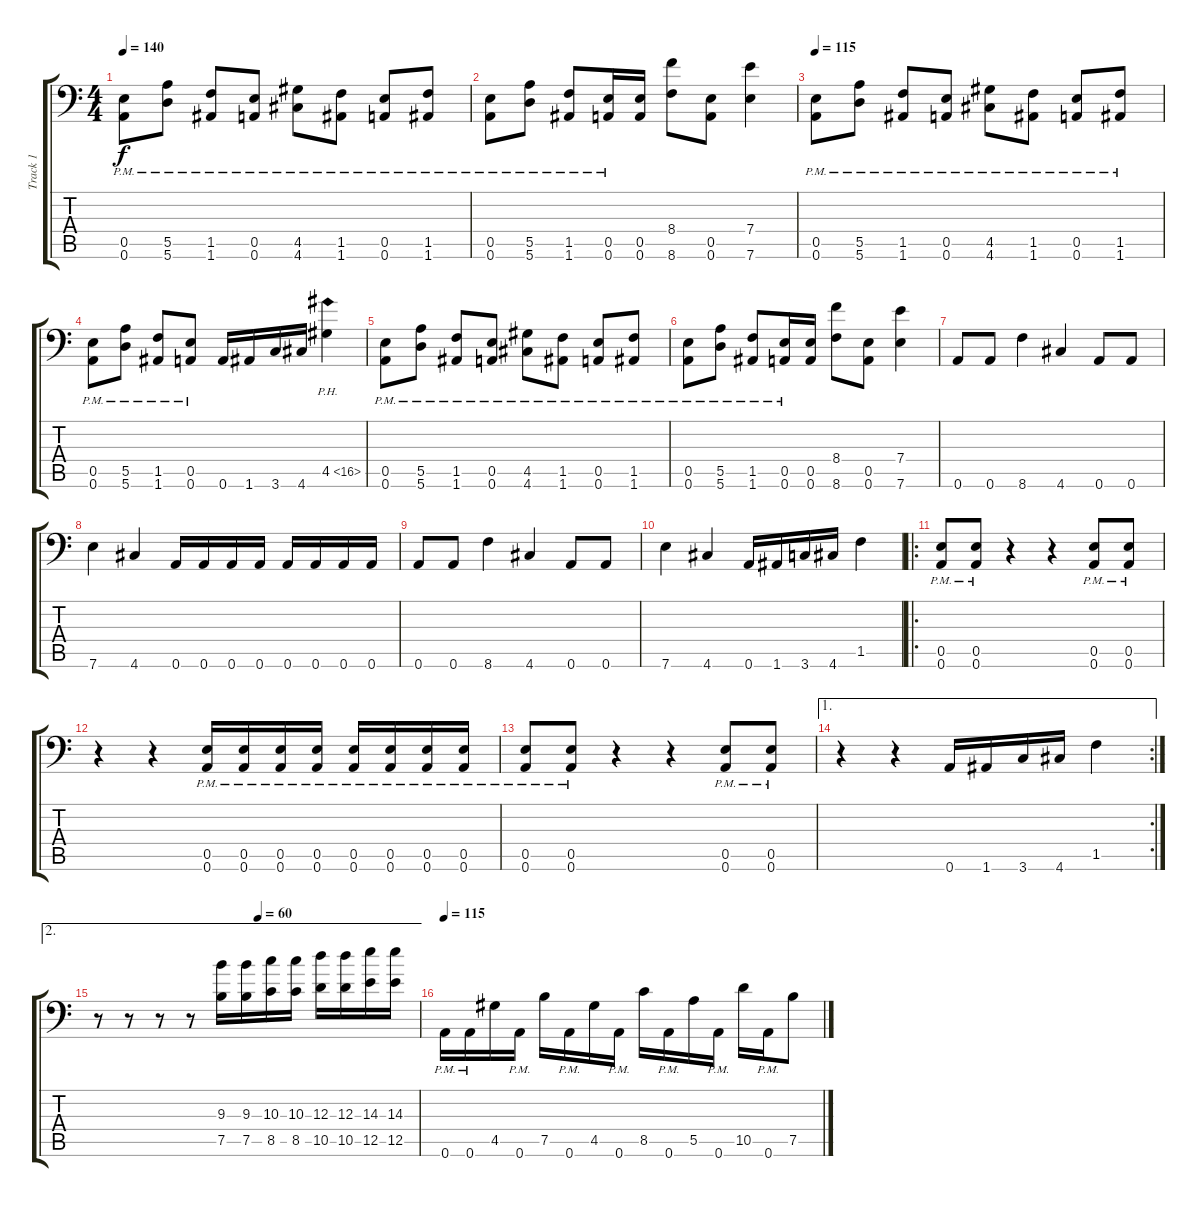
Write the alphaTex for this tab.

\track ("Track 1" "Track 1") {instrument overdrivenguitar}
\staff {score tabs}
\tuning (B3 Gb3 D3 A2 E2 A1) {hide}
\ts (4 4)
\tempo 140
\clef f4
\ks c
(0.5{pm} 0.6).8{dy f} (5.5{pm} 5.6).8 (1.5{pm} 1.6).8 (0.5{pm} 0.6).8 (4.5{pm} 4.6).8 (1.5{pm} 1.6).8 (0.5{pm} 0.6).8 (1.5{pm} 1.6).8 |
(0.5{pm} 0.6).8 (5.5{pm} 5.6).8 (1.5{pm} 1.6).8 (0.5{pm} 0.6).16 (0.5 0.6).16 (8.4 8.6).8 (0.5 0.6).8 (7.4 7.6).4 |
\tempo 150
\tempo 115
(0.5{pm} 0.6).8 (5.5{pm} 5.6).8 (1.5{pm} 1.6).8 (0.5{pm} 0.6).8 (4.5{pm} 4.6).8 (1.5{pm} 1.6).8 (0.5{pm} 0.6).8 (1.5{pm} 1.6).8 |
(0.5{pm} 0.6).8 (5.5{pm} 5.6).8 (1.5{pm} 1.6).8 (0.5{pm} 0.6).8 0.6.16 1.6.16 3.6.16 4.6.16 4.5{ph 12}.4 |
(0.5{pm} 0.6).8 (5.5{pm} 5.6).8 (1.5{pm} 1.6).8 (0.5{pm} 0.6).8 (4.5{pm} 4.6).8 (1.5{pm} 1.6).8 (0.5{pm} 0.6).8 (1.5{pm} 1.6).8 |
(0.5{pm} 0.6).8 (5.5{pm} 5.6).8 (1.5{pm} 1.6).8 (0.5{pm} 0.6).16 (0.5 0.6).16 (8.4 8.6).8 (0.5 0.6).8 (7.4 7.6).4 |
0.6.8 0.6.8 8.6.4 4.6.4 0.6.8 0.6.8 |
7.6.4 4.6.4 0.6.16 0.6.16 0.6.16 0.6.16 0.6.16 0.6.16 0.6.16 0.6.16 |
0.6.8 0.6.8 8.6.4 4.6.4 0.6.8 0.6.8 |
7.6.4 4.6.4 0.6.16 1.6.16 3.6.16 4.6.16 1.5.4 |
\ro
(0.5 0.6{pm}).8 (0.5 0.6{pm}).8 r.4 r.4 (0.5 0.6{pm}).8 (0.5 0.6{pm}).8 |
r.4 r.4 (0.5 0.6{pm}).16 (0.5 0.6{pm}).16 (0.5 0.6{pm}).16 (0.5 0.6{pm}).16 (0.5 0.6{pm}).16 (0.5 0.6{pm}).16 (0.5 0.6{pm}).16 (0.5 0.6{pm}).16 |
(0.5 0.6{pm}).8 (0.5 0.6{pm}).8 r.4 r.4 (0.5 0.6{pm}).8 (0.5 0.6{pm}).8 |
\ae 1
\rc 2
r.4 r.4 0.6.16 1.6.16 3.6.16 4.6.16 1.5.4 |
\ae 2
\tempo (60 0.5)
r.8 r.8 r.8 r.8 (9.3 7.5).16 (9.3 7.5).16 (10.3 8.5).16 (10.3 8.5).16 (12.3 10.5).16 (12.3 10.5).16 (14.3 12.5).16 (14.3 12.5).16 |
\tempo 115
0.6{pm}.16 0.6{pm}.16 4.5.16 0.6{pm}.16 7.5.16 0.6{pm}.16 4.5.16 0.6{pm}.16 8.5.16 0.6{pm}.16 5.5.16 0.6{pm}.16 10.5.16 0.6{pm}.16 7.5.8
